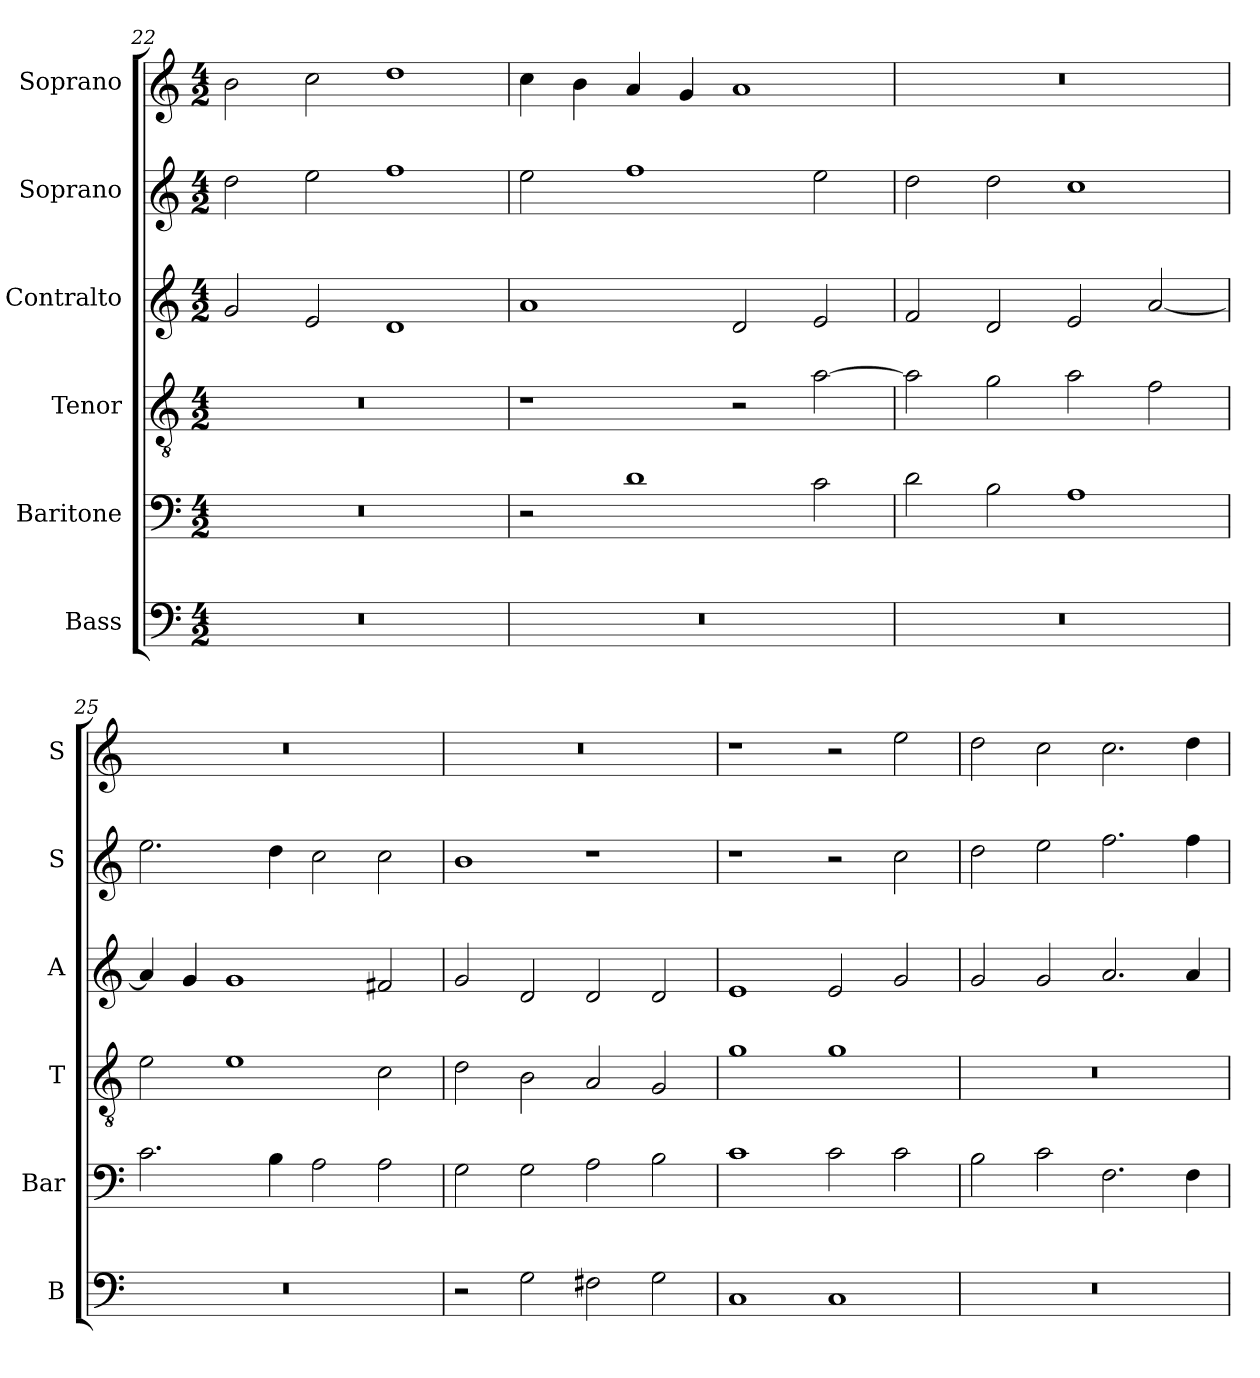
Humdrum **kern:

**kern	**kern	**kern	**kern	**kern	**kern
*part6	*part5	*part4	*part3	*part2	*part1
*staff6	*staff5	*staff4	*staff3	*staff2	*staff1
*I"Bass	*I"Baritone	*I"Tenor	*I"Contralto	*I"Soprano	*I"Soprano
*I'B	*I'Bar	*I'T	*I'A	*I'S	*I'S
*clefF4	*clefF4	*clefGv2	*clefG2	*clefG2	*clefG2
*k[]	*k[]	*k[]	*k[]	*k[]	*k[]
*G:mix	*G:mix	*G:mix	*G:mix	*G:mix	*G:mix
*M4/2	*M4/2	*M4/2	*M4/2	*M4/2	*M4/2
=22	=22	=22	=22	=22	=22
0r	0r	0r	2g	2dd	2b
.	.	.	2e	2ee	2cc
.	.	.	1d	1ff	1dd
=23	=23	=23	=23	=23	=23
0r	2r	1r	1a	2ee	4cc
.	.	.	.	.	4b
.	1d	.	.	1ff	4a
.	.	.	.	.	4g
.	.	2r	2d	.	1a
.	2c	[2a	2e	2ee	.
=24	=24	=24	=24	=24	=24
0r	2d	2a]	2f	2dd	0r
.	2B	2g	2d	2dd	.
.	1A	2a	2e	1cc	.
.	.	2f	[2a	.	.
=25	=25	=25	=25	=25	=25
0r	2.c	2e	4a]	2.ee	0r
.	.	.	4g	.	.
.	.	1e	1g	.	.
.	4B	.	.	4dd	.
.	2A	.	.	2cc	.
.	2A	2c	2f#X	2cc	.
=26	=26	=26	=26	=26	=26
2r	2G	2d	2g	1b	0r
2G	2G	2B	2d	.	.
2F#X	2A	2A	2d	1r	.
2G	2B	2G	2d	.	.
=27	=27	=27	=27	=27	=27
1C	1c	1g	1e	1r	1r
1C	2c	1g	2e	2r	2r
.	2c	.	2g	2cc	2ee
=28	=28	=28	=28	=28	=28
0r	2B	0r	2g	2dd	2dd
.	2c	.	2g	2ee	2cc
.	2.F	.	2.a	2.ff	2.cc
.	4F	.	4a	4ff	4dd
=	=	=	=	=	=
*-	*-	*-	*-	*-	*-
